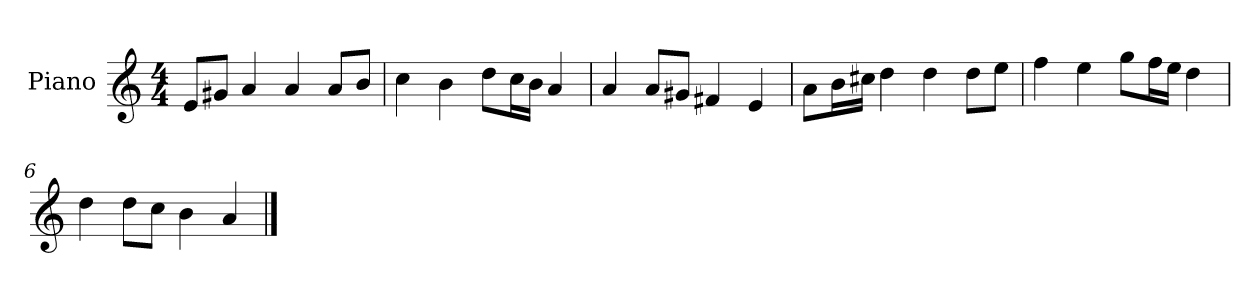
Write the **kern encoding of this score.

**kern
*part1
*staff1
*I"Piano
*I'P-no
*clefG2
*k[]
*M4/4
*MM90
=1
8e/L
8g#X/J
4a/
4a/
8a/L
8b/J
=2
4cc\
4b\
8dd\L
16cc\L
16b\JJ
4a/
=3
4a/
8a/L
8g#X/J
4f#X/
4e/
=4
8a\L
16b\L
16cc#X\JJ
4dd\
4dd\
8dd\L
8ee\J
=5
4ff\
4ee\
8gg\L
16ff\L
16ee\JJ
4dd\
=6
4dd\
8dd\L
8cc\J
4b\
4a/
==
*-
